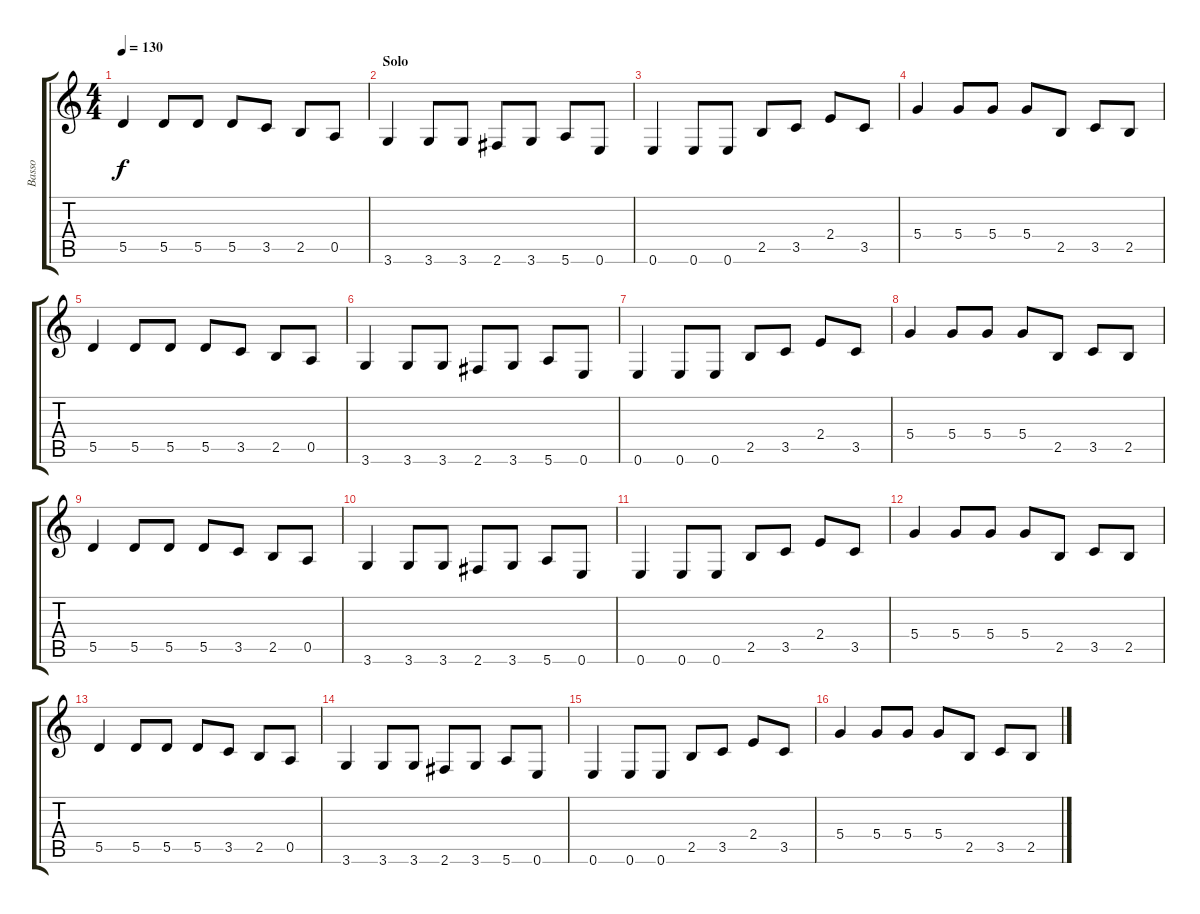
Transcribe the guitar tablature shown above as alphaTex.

\track ("Basso" "Basso") {instrument acousticbass}
\staff {score tabs}
\tuning (E4 B3 G3 D3 A2 E2) {hide}
\ts (4 4)
\tempo 130
\clef g2
\ks c
5.5.4{dy f} 5.5.8 5.5.8 5.5.8 3.5.8 2.5.8 0.5.8 |
\section ("" "Solo")
3.6.4 3.6.8 3.6.8 2.6.8 3.6.8 5.6.8 0.6.8 |
0.6.4 0.6.8 0.6.8 2.5.8 3.5.8 2.4.8 3.5.8 |
5.4.4 5.4.8 5.4.8 5.4.8 2.5.8 3.5.8 2.5.8 |
5.5.4 5.5.8 5.5.8 5.5.8 3.5.8 2.5.8 0.5.8 |
3.6.4 3.6.8 3.6.8 2.6.8 3.6.8 5.6.8 0.6.8 |
0.6.4 0.6.8 0.6.8 2.5.8 3.5.8 2.4.8 3.5.8 |
5.4.4 5.4.8 5.4.8 5.4.8 2.5.8 3.5.8 2.5.8 |
5.5.4 5.5.8 5.5.8 5.5.8 3.5.8 2.5.8 0.5.8 |
3.6.4 3.6.8 3.6.8 2.6.8 3.6.8 5.6.8 0.6.8 |
0.6.4 0.6.8 0.6.8 2.5.8 3.5.8 2.4.8 3.5.8 |
5.4.4 5.4.8 5.4.8 5.4.8 2.5.8 3.5.8 2.5.8 |
5.5.4 5.5.8 5.5.8 5.5.8 3.5.8 2.5.8 0.5.8 |
3.6.4 3.6.8 3.6.8 2.6.8 3.6.8 5.6.8 0.6.8 |
0.6.4 0.6.8 0.6.8 2.5.8 3.5.8 2.4.8 3.5.8 |
5.4.4 5.4.8 5.4.8 5.4.8 2.5.8 3.5.8 2.5.8
